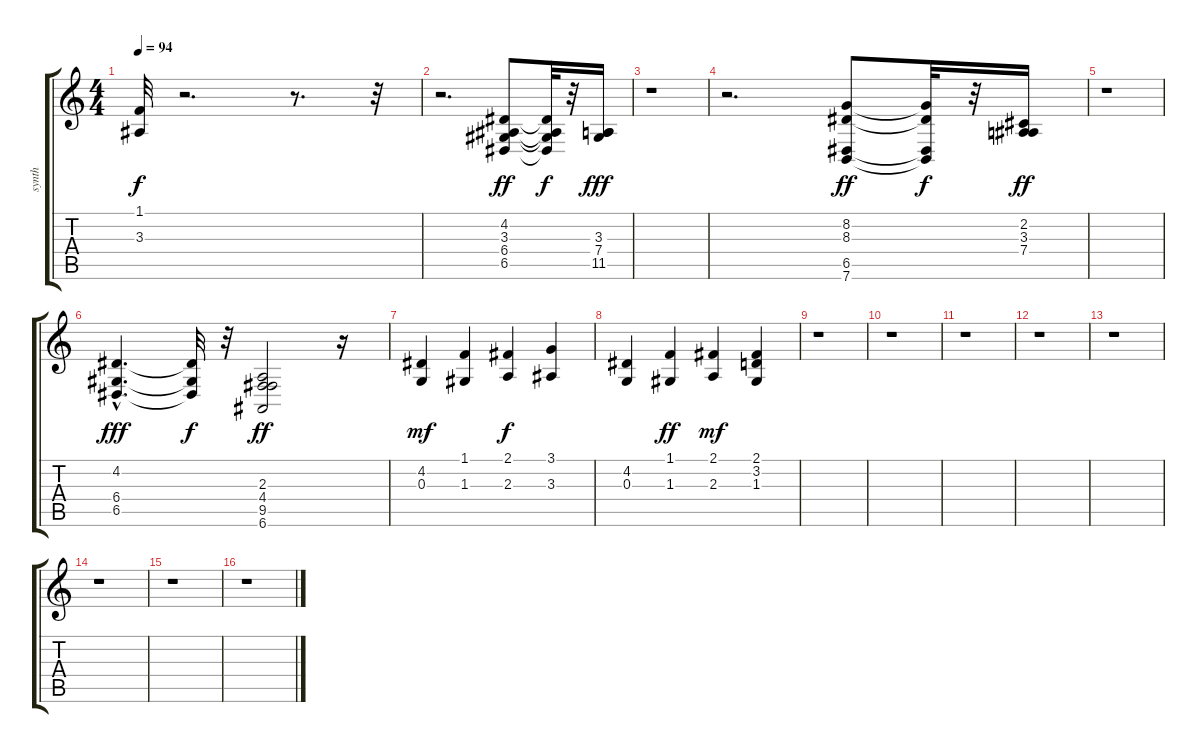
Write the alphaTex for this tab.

\track ("synth" "synth") {instrument stringensemble2}
\staff {score tabs}
\tuning (E4 B3 G3 D3 A2 E2) {hide}
\ts (4 4)
\tempo 94
\clef g2
\ks c
(1.1{t} 3.3{t}).32{dy f} r.2{d} r.8{d} r.32 |
r.2{d} (4.2 3.3 6.4 6.5).8{dy ff} (4.2{t} 3.3{t} 6.4{t} 6.5{t}).32{dy f} r.32 (3.3 7.4 11.5).16{dy fff} |
r.1 |
r.2{d} (8.2 8.3 6.5 7.6).8{dy ff} (8.2{t} 8.3{t} 6.5{t} 7.6{t}).32{dy f} r.32 (2.2 3.3 7.4).16{dy ff} |
r.1 |
(4.2{hac} 6.4{hac} 6.5{hac}).4{d dy fff} (4.2{t} 6.4{t} 6.5{t}).32{dy f} r.32 (2.3 4.4 9.5 6.6).2{dy ff} r.16 |
(4.2 0.3).4{dy mf} (1.1 1.3).4 (2.1 2.3).4{dy f} (3.1 3.3).4 |
(4.2 0.3).4 (1.1 1.3).4{dy ff} (2.1 2.3).4{dy mf} (2.1 3.2 1.3).4 |
r.1 |
r.1 |
r.1 |
r.1 |
r.1 |
r.1 |
r.1 |
r.1
